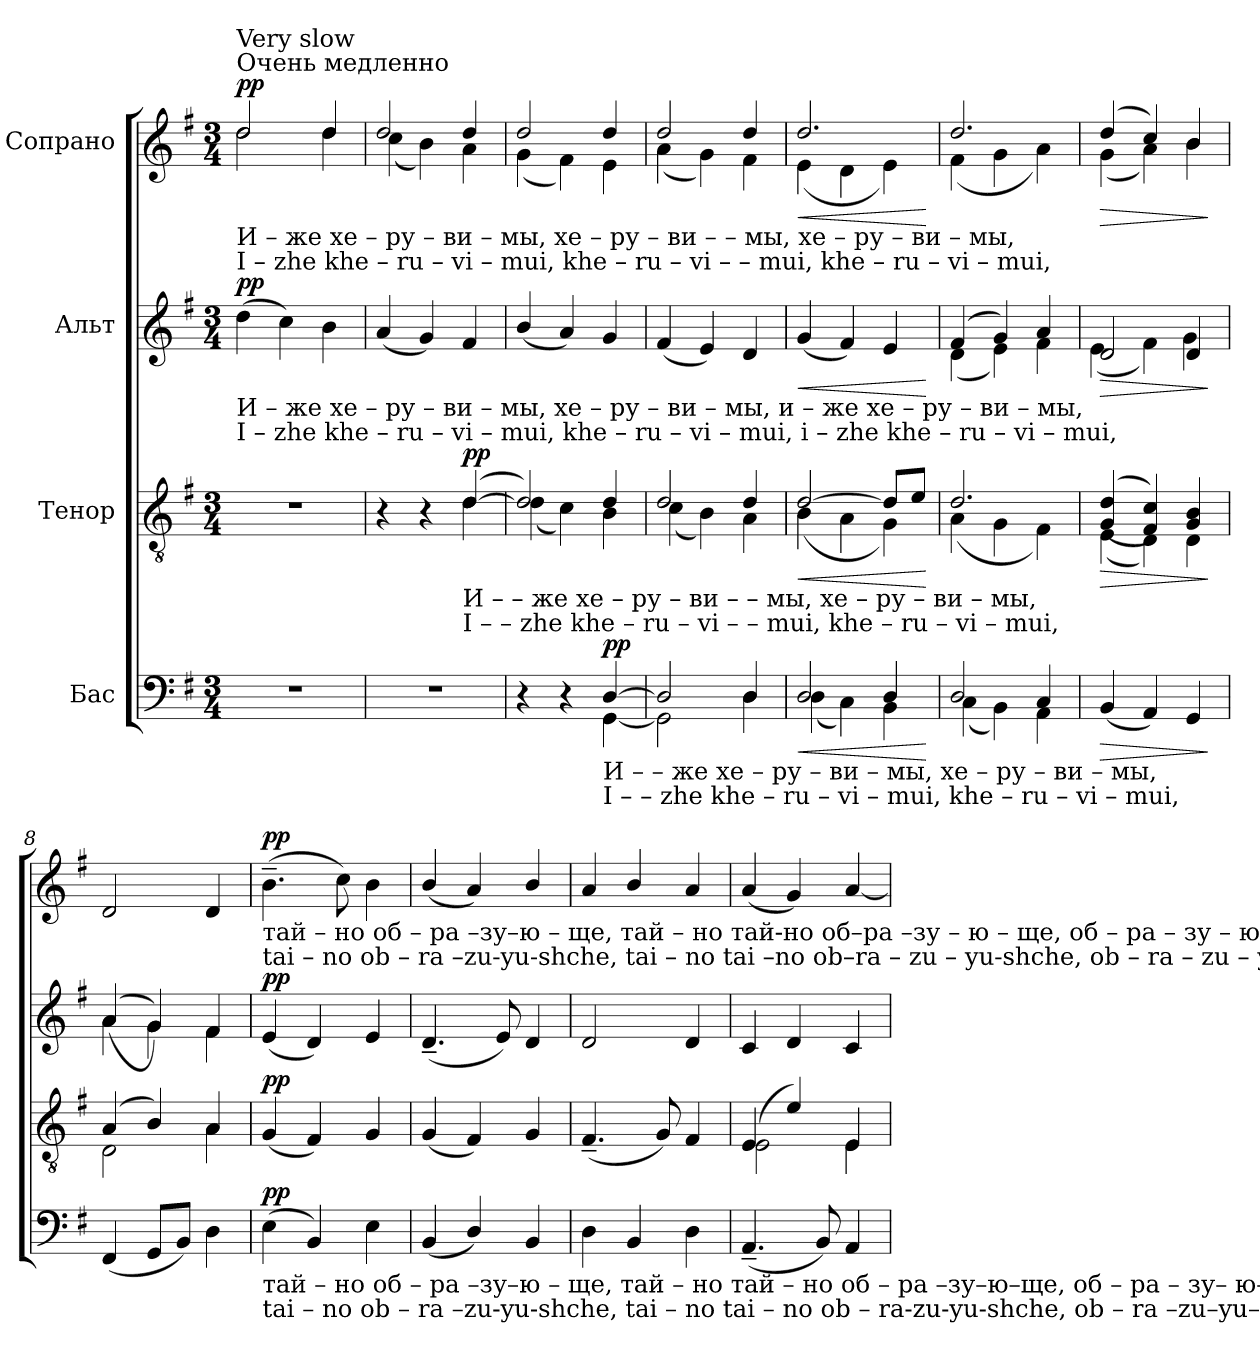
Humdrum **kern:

**kern	**dynam	**kern	**dynam	**kern	**dynam	**kern	**dynam
*part4	*part4	*part3	*part3	*part2	*part2	*part1	*part1
*staff4	*staff4	*staff3	*staff3	*staff2	*staff2	*staff1	*staff1
*I"Бас	*	*I"Тенор	*	*I"Альт	*	*I"Сопрано	*
*clefF4	*	*clefGv2	*	*clefG2	*	*clefG2	*
*k[f#]	*	*k[f#]	*	*k[f#]	*	*k[f#]	*
*M3/4	*	*M3/4	*	*M3/4	*	*M3/4	*
*MM40	*	*MM40	*	*MM40	*	*MM40	*
=1	=1	=1	=1	=1	=1	=1	=1
*	*	*	*	*	*	*^	*
!	!	!	!	!	!	!LO:TX:a:t=Очень медленно	!	!
!	!	!	!	!	!	!LO:TX:a:t=Very slow	!	!
!	!	!	!	!	!	!LO:TX:b:t=И  –   же    хе    –   ру – ви   –    мы,   хе   –    ру – ви      –        –        мы,                хе    –    ру  – ви    –     мы,	!	!
!	!	!	!	!	!	!LO:TX:b:t=I    –  zhe   khe –   ru  – vi     –   mui, khe  –    ru –  vi      –         –       mui,               khe  –    ru   – vi     –    mui,	!	!
!	!	!	!	!LO:TX:b:t=И  –  же     хе   –    ру – ви    –   мы,   хе   –    ру – ви     –    мы,        и     –    же    хе   –    ру – ви    –     мы,	!	!	!	!
!	!	!	!	!LO:TX:b:t=I    – zhe    khe –   ru  – vi      –  mui, khe  –    ru –  vi      –    mui,        i     –    zhe   khe  –   ru  – vi     –    mui,	!	!	!	!
!	!	!	!	!	!LO:DY:a	!	!	!LO:DY:a
2.r	.	2.r	.	(4dd\	pp	2dd/	2dd\	pp
.	.	.	.	4cc\)	.	.	.	.
.	.	.	.	4b\	.	4dd/	4dd\	.
=2	=2	=2	=2	=2	=2	=2	=2	=2
*	*	*^	*	*	*	*	*	*
2.r	.	4r	4ryy	.	(4a/	.	2dd/	(>4cc\	.
.	.	4r	4ryy	.	4g/)	.	.	4b\)	.
!	!	!LO:TX:b:t=И      –       –   же      хе   –   ру –  ви      –        –        мы,                 хе   –    ру –  ви    –    мы,	!	!	!	!	!	!	!
!	!	!LO:TX:b:t=I       –      –   zhe    khe –   ru  –  vi      –        –        mui,              khe  –    ru  –  vi    –    mui,	!	!	!	!	!	!	!
!	!	!	!	!LO:DY:a	!	!	!	!	!
.	.	([4d/	4d\	pp	4f#/	.	4dd/	4a\	.
=3	=3	=3	=3	=3	=3	=3	=3	=3	=3
*^	*	*	*	*	*	*	*	*	*
4r	4ryy	.	2d/])	(>4d\	.	(4b/	.	2dd/	(>4g\	.
4r	4ryy	.	.	4c\)	.	4a/)	.	.	4f#\)	.
!LO:TX:b:t=И     –       –    же    хе      –      ру   –   ви   –  мы,    хе    –    ру –  ви   –   мы,	!	!	!	!	!	!	!	!	!	!
!LO:TX:b:t=I       –       –   zhe   khe   –      ru    –    vi   –  mui,  khe  –    ru  –  vi   –    mui,	!	!	!	!	!	!	!	!	!	!
!	!	!LO:DY:a	!	!	!	!	!	!	!	!
[4D/	[4GG\	pp	4d/	4B\	.	4g/	.	4dd/	4e\	.
=4	=4	=4	=4	=4	=4	=4	=4	=4	=4	=4
2D/]	2GG\]	.	2d/	(>4c\	.	(4f#/	.	2dd/	(>4a\	.
.	.	.	.	4B\)	.	4e/)	.	.	4g\)	.
4D/	4D\	.	4d/	4A\	.	4d/	.	4dd/	4f#\	.
=5	=5	=5	=5	=5	=5	=5	=5	=5	=5	=5
!	!	!LO:HP:b	!	!	!LO:HP:b	!	!LO:HP:b	!	!	!LO:HP:b
2D/	(>4D\	<	[2d/	(4B\	<	(4g/	<	2.dd/	(>4e\	<
.	4C\)	.	.	4A\	.	4f#/)	.	.	4d\	.
4D/	4BB\	.	8d/L]	4G\)	.	4e/	.	.	4e\)	.
.	.	.	8e/J	.	.	.	.	.	.	.
*v	*v	*	*	*	*	*	*	*v	*v	*
*	*	*v	*v	*	*	*	*	*
.	[	.	[	.	[	.	[
=6	=6	=6	=6	=6	=6	=6	=6
*^	*	*^	*	*^	*	*^	*
2D/	(>4C\	.	2.d/	(>4A\	.	(4f#/	(4d\	.	2.dd/	(>4f#\	.
.	4BB\)	.	.	4G\	.	4g/)	4e\)	.	.	4g\	.
4C/	4AA\	.	.	4F#\)	.	4a/	4f#\	.	.	4a\)	.
=7	=7	=7	=7	=7	=7	=7	=7	=7	=7	=7	=7
!	!	!LO:HP:b	!	!	!LO:HP:b	!	!	!LO:HP:b	!	!	!LO:HP:b
*v	*v	*	*	*	*	*	*	*	*	*	*
(4BB/	>	((4G/ 4d/	(4E\	>	2d/	(>4e\	>	(4dd/	(4g\	>
4AA/)	.	4F#/ 4c/))	4D\)	.	.	4f#\)	.	4cc/)	4a\)	.
4GG/	.	4G/ 4B/	4D\	.	4d/	4g\	.	4b/	4b\	.
*	*	*v	*v	*	*	*	*	*v	*v	*
*	*	*	*	*v	*v	*	*	*
.	]	.	]	.	]	.	]
=8	=8	=8	=8	=8	=8	=8	=8
*	*	*^	*	*^	*	*	*
(4FF#/	.	(4A/	2D\	.	((4a/	4a\	.	2d/	.
8GG/L	.	4B/)	.	.	4g/))	4g\	.	.	.
8BB/J)	.	.	.	.	.	.	.	.	.
4D\	.	4A/	4A\	.	4f#/	4f#\	.	4d/	.
!!LO:LB:g=z
=9	=9	=9	=9	=9	=9	=9	=9	=9	=9
!	!	!	!	!	!	!	!	!LO:TX:b:t=тай –  но   об     –    ра –зу–ю –  ще, тай     –     но        тай-но          об–ра –зу   –   ю – ще,  об  – ра  – зу   –    ю–	!
!	!	!	!	!	!	!	!	!LO:TX:b:t=tai   –  no   ob     –    ra –zu-yu-shche, tai      –      no         tai –no          ob–ra – zu  – yu-shche, ob  – ra  – zu   –   yu–	!
!	!	!	!	!	!LO:TX:b:t=тай –  но,  тай   –  но    об     –    ра –зу – ю –  ще,   тай –  но     об  –  ра  –зу    –  ю – ще,  об  – ра  –  зу   –    ю–	!	!	!	!
!	!	!	!	!	!LO:TX:b:t=tai   –  no,   tai    –   no    ob     –    ra –zu –yu-shche,  tai    –  no     ob  –  ra  – zu – yu-shche, ob  – ra  –   zu   –   yu–	!	!	!	!
!	!	!LO:TX:b:t=тай –  но,  тай   –  но,   тай   –  но     об      –     ра – зу–ю–ще,  тай – но   об    –        –        –      –  ра  –  зу    –   ю –	!	!	!	!	!	!	!
!	!	!LO:TX:b:t=tai   –  no,   tai     –   no,    tai   –   no     ob       –   ra–zu –yu-shche, tai  – no   ob     –        –        –     –  ra   –  zu    – yu –	!	!	!	!	!	!	!
!LO:TX:b:t=тай –  но   об     –    ра –зу–ю –  ще,  тай    –     но    тай  – но    об  –   ра  –зу–ю–ще, об      –      ра  – зу– ю–ще,	!	!	!	!	!	!	!	!	!
!LO:TX:b:t=tai   –  no   ob     –    ra –zu-yu-shche,  tai     –      no     tai   –  no    ob  –   ra-zu-yu-shche, ob     –     ra –zu–yu–shche,	!	!	!	!	!	!	!	!	!
!	!LO:DY:a	!	!	!LO:DY:a	!	!	!LO:DY:a	!	!LO:DY:a
*	*	*v	*v	*	*	*	*	*	*
*	*	*	*	*v	*v	*	*	*
(4E\	pp	(4G/	pp	(4e/	pp	(4.b~\	pp
4BB/)	.	4F#/)	.	4d/)	.	.	.
.	.	.	.	.	.	8cc\)	.
4E\	.	4G/	.	4e/	.	4b\	.
=10	=10	=10	=10	=10	=10	=10	=10
(4BB/	.	(4G/	.	(4.d~/	.	(4b/	.
4D/)	.	4F#/)	.	.	.	4a/)	.
.	.	.	.	8e/)	.	.	.
4BB/	.	4G/	.	4d/	.	4b/	.
=11	=11	=11	=11	=11	=11	=11	=11
4D\	.	(4.F#~/	.	2d/	.	4a/	.
4BB/	.	.	.	.	.	4b/	.
.	.	8G/)	.	.	.	.	.
4D\	.	4F#/	.	4d/	.	4a/	.
=12	=12	=12	=12	=12	=12	=12	=12
*	*	*^	*	*	*	*	*
(4.AA~/	.	(4E/	2E\	.	4c/	.	(4a/	.
.	.	4e/)	.	.	4d/	.	4g/)	.
8BB/)	.	.	.	.	.	.	.	.
4AA/	.	4E/	4E\	.	4c/	.	[4a/	.
*	*	*v	*v	*	*	*	*	*
=	=	=	=	=	=	=	=
*-	*-	*-	*-	*-	*-	*-	*-
